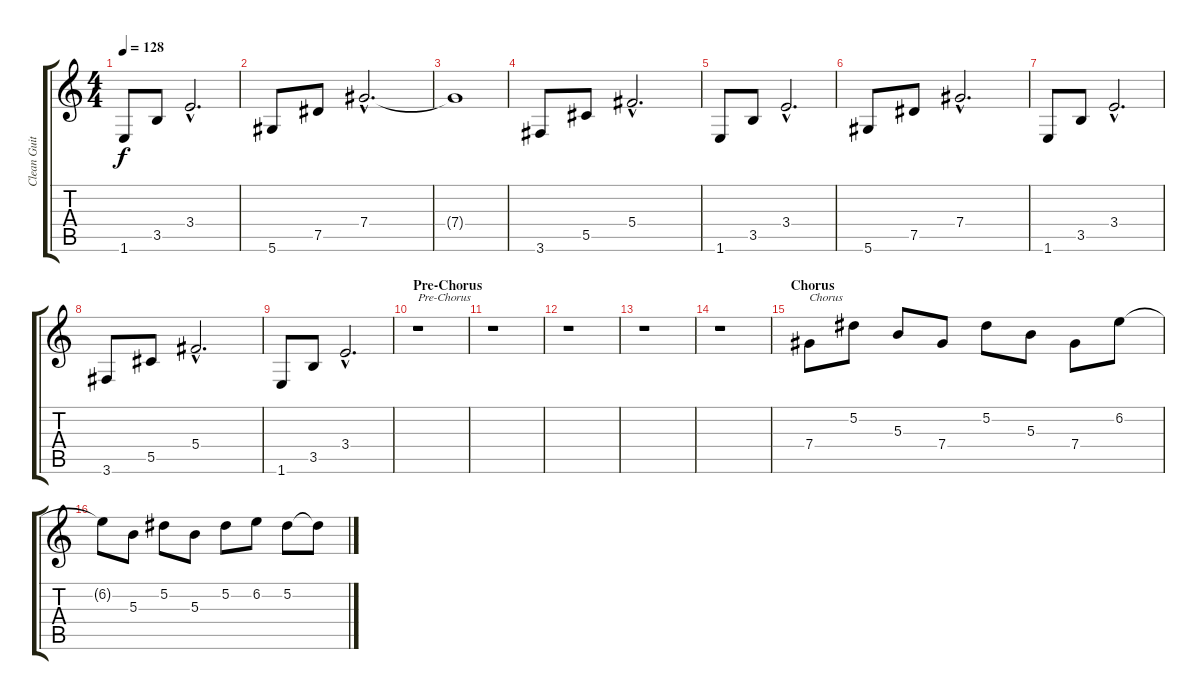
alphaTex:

\track ("Clean Guitar" "Clean Guit") {instrument electricguitarjazz}
\staff {score tabs}
\tuning (Eb4 Bb3 Gb3 Db3 Ab2 Eb2) {hide}
\ts (4 4)
\tempo 128
\clef g2
\ks c
1.6.8{dy f} 3.5.8 3.4{hac}.2{d} |
5.6.8 7.5.8 7.4{hac}.2{d} |
7.4{t}.1 |
3.6.8 5.5.8 5.4{hac}.2{d} |
1.6.8 3.5.8 3.4{hac}.2{d} |
5.6.8 7.5.8 7.4{hac}.2{d} |
1.6.8 3.5.8 3.4{hac}.2{d} |
3.6.8 5.5.8 5.4{hac}.2{d} |
1.6.8 3.5.8 3.4{hac}.2{d} |
\section ("" "Pre-Chorus")
r.1{txt "Pre-Chorus"} |
r.1 |
r.1 |
r.1 |
r.1 |
\section ("" "Chorus")
7.4.8{txt "Chorus"} 5.2.8 5.3.8 7.4.8 5.2.8 5.3.8 7.4.8 6.2.8 |
6.2{t}.8 5.3.8 5.2.8 5.3.8 5.2.8 6.2.8 5.2.8 5.2{t}.8
